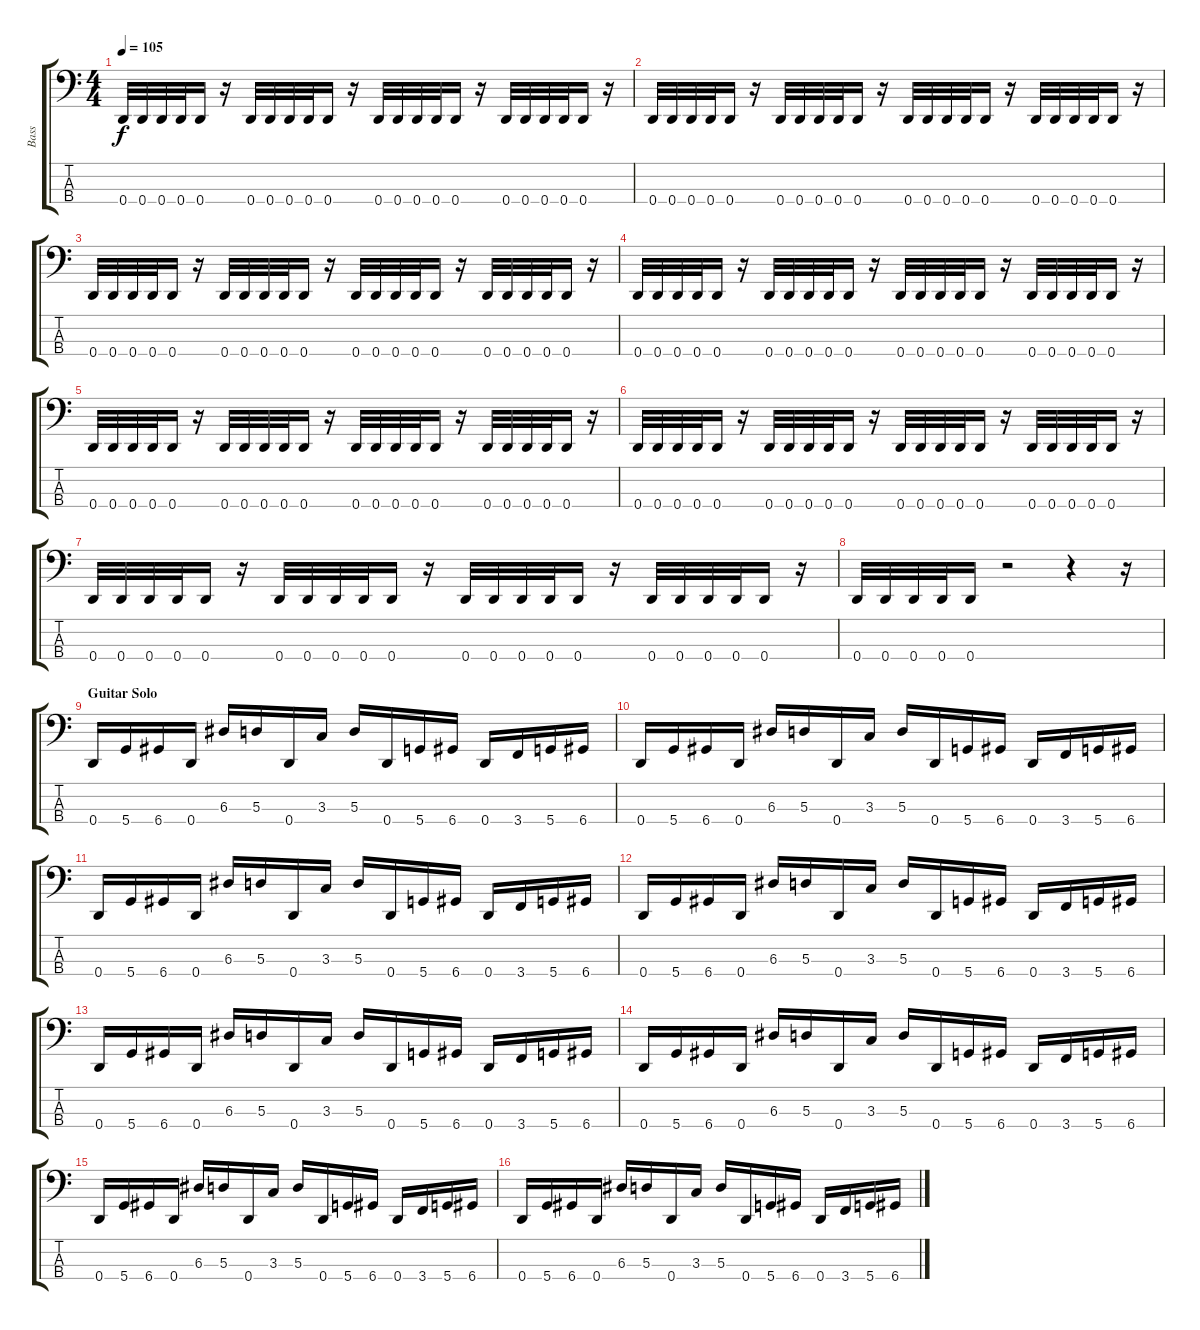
\track ("Bass" "Bass") {instrument electricbasspick}
\staff {score tabs}
\tuning (G2 D2 A1 D1) {hide}
\ts (4 4)
\tempo 105
\clef f4
\ks c
0.4.32{dy f} 0.4.32 0.4.32 0.4.32 0.4.16 r.16 0.4.32 0.4.32 0.4.32 0.4.32 0.4.16 r.16 0.4.32 0.4.32 0.4.32 0.4.32 0.4.16 r.16 0.4.32 0.4.32 0.4.32 0.4.32 0.4.16 r.16 |
0.4.32 0.4.32 0.4.32 0.4.32 0.4.16 r.16 0.4.32 0.4.32 0.4.32 0.4.32 0.4.16 r.16 0.4.32 0.4.32 0.4.32 0.4.32 0.4.16 r.16 0.4.32 0.4.32 0.4.32 0.4.32 0.4.16 r.16 |
0.4.32 0.4.32 0.4.32 0.4.32 0.4.16 r.16 0.4.32 0.4.32 0.4.32 0.4.32 0.4.16 r.16 0.4.32 0.4.32 0.4.32 0.4.32 0.4.16 r.16 0.4.32 0.4.32 0.4.32 0.4.32 0.4.16 r.16 |
0.4.32 0.4.32 0.4.32 0.4.32 0.4.16 r.16 0.4.32 0.4.32 0.4.32 0.4.32 0.4.16 r.16 0.4.32 0.4.32 0.4.32 0.4.32 0.4.16 r.16 0.4.32 0.4.32 0.4.32 0.4.32 0.4.16 r.16 |
0.4.32 0.4.32 0.4.32 0.4.32 0.4.16 r.16 0.4.32 0.4.32 0.4.32 0.4.32 0.4.16 r.16 0.4.32 0.4.32 0.4.32 0.4.32 0.4.16 r.16 0.4.32 0.4.32 0.4.32 0.4.32 0.4.16 r.16 |
0.4.32 0.4.32 0.4.32 0.4.32 0.4.16 r.16 0.4.32 0.4.32 0.4.32 0.4.32 0.4.16 r.16 0.4.32 0.4.32 0.4.32 0.4.32 0.4.16 r.16 0.4.32 0.4.32 0.4.32 0.4.32 0.4.16 r.16 |
0.4.32 0.4.32 0.4.32 0.4.32 0.4.16 r.16 0.4.32 0.4.32 0.4.32 0.4.32 0.4.16 r.16 0.4.32 0.4.32 0.4.32 0.4.32 0.4.16 r.16 0.4.32 0.4.32 0.4.32 0.4.32 0.4.16 r.16 |
0.4.32 0.4.32 0.4.32 0.4.32 0.4.16 r.2 r.4 r.16 |
\section ("" "Guitar Solo")
0.4.16 5.4.16 6.4.16 0.4.16 6.3.16 5.3.16 0.4.16 3.3.16 5.3.16 0.4.16 5.4.16 6.4.16 0.4.16 3.4.16 5.4.16 6.4.16 |
0.4.16 5.4.16 6.4.16 0.4.16 6.3.16 5.3.16 0.4.16 3.3.16 5.3.16 0.4.16 5.4.16 6.4.16 0.4.16 3.4.16 5.4.16 6.4.16 |
0.4.16 5.4.16 6.4.16 0.4.16 6.3.16 5.3.16 0.4.16 3.3.16 5.3.16 0.4.16 5.4.16 6.4.16 0.4.16 3.4.16 5.4.16 6.4.16 |
0.4.16 5.4.16 6.4.16 0.4.16 6.3.16 5.3.16 0.4.16 3.3.16 5.3.16 0.4.16 5.4.16 6.4.16 0.4.16 3.4.16 5.4.16 6.4.16 |
0.4.16 5.4.16 6.4.16 0.4.16 6.3.16 5.3.16 0.4.16 3.3.16 5.3.16 0.4.16 5.4.16 6.4.16 0.4.16 3.4.16 5.4.16 6.4.16 |
0.4.16 5.4.16 6.4.16 0.4.16 6.3.16 5.3.16 0.4.16 3.3.16 5.3.16 0.4.16 5.4.16 6.4.16 0.4.16 3.4.16 5.4.16 6.4.16 |
0.4.16 5.4.16 6.4.16 0.4.16 6.3.16 5.3.16 0.4.16 3.3.16 5.3.16 0.4.16 5.4.16 6.4.16 0.4.16 3.4.16 5.4.16 6.4.16 |
0.4.16 5.4.16 6.4.16 0.4.16 6.3.16 5.3.16 0.4.16 3.3.16 5.3.16 0.4.16 5.4.16 6.4.16 0.4.16 3.4.16 5.4.16 6.4.16
